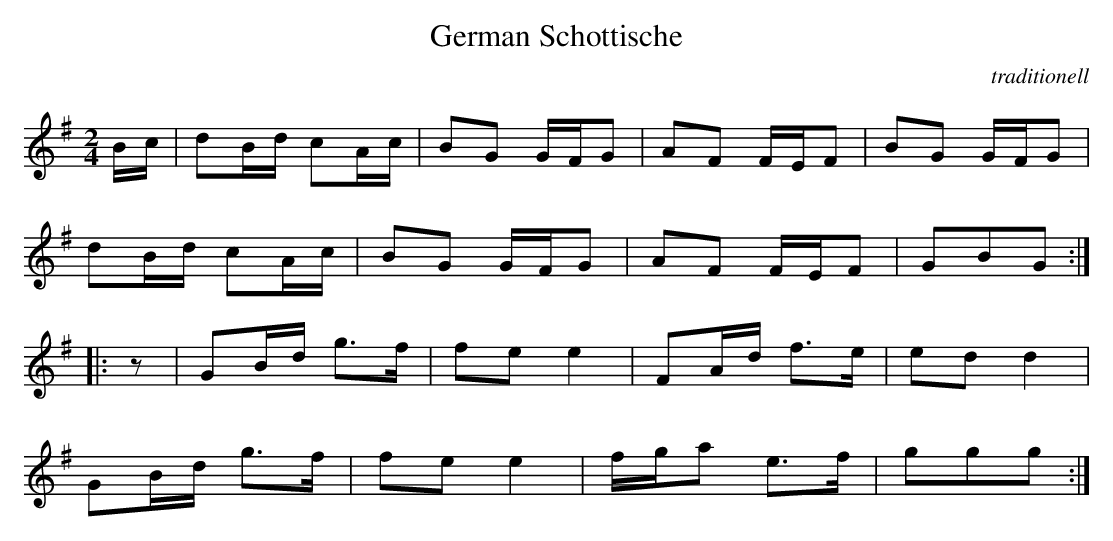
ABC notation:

X:1
T:German Schottische
C:traditionell
M:2/4
L:1/16
K:G
Bc|d2Bd c2Ac|B2G2 GFG2|A2F2 FEF2|B2G2 GFG2|
d2Bd c2Ac|B2G2 GFG2|A2F2 FEF2|G2B2G2:|
|:z2|G2Bd g3f|f2e2e4|F2Ad f3e|e2d2d4|
G2Bd g3f|f2e2e4|fga2 e3f|g2g2g2:|
